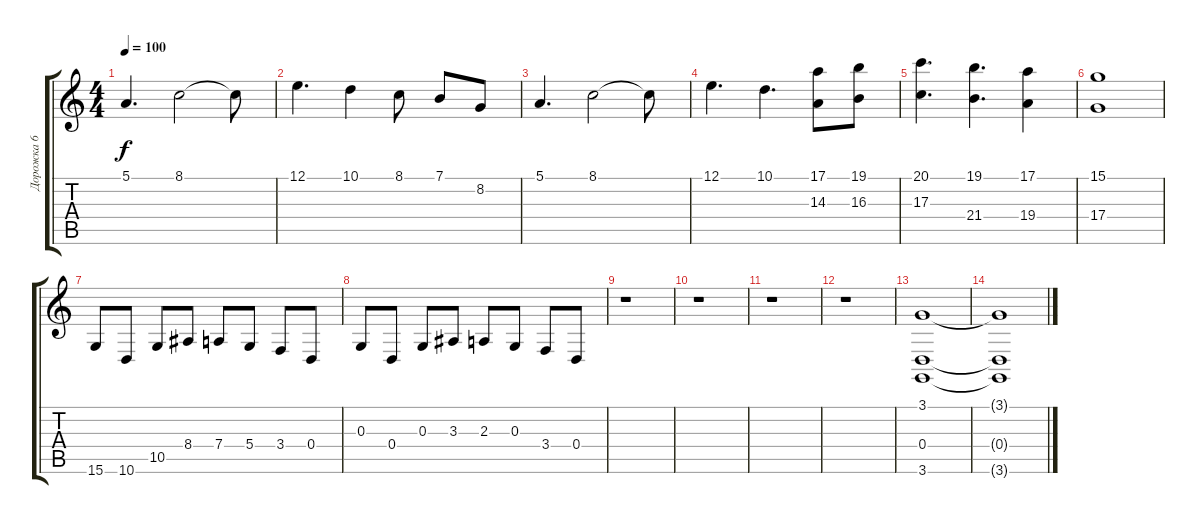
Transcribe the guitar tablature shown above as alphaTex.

\track ("Дорожка 6" "Дорожка 6") {instrument stringensemble1}
\staff {score tabs}
\tuning (E4 B3 G3 D3 A2 E2) {hide}
\ts (4 4)
\tempo 100
\clef g2
\ks c
5.1.4{d dy f} 8.1.2 8.1{t}.8 |
12.1.4{d} 10.1.4 8.1.8 7.1.8 8.2.8 |
5.1.4{d} 8.1.2 8.1{t}.8 |
12.1.4{d} 10.1.4{d} (17.1 14.3).8 (19.1 16.3).8 |
(20.1 17.3).4{d} (19.1 21.4).4{d} (17.1 19.4).4 |
(15.1 17.4).1 |
15.6.8{volume 11} 10.6.8 10.5.8 8.4.8 7.4.8 5.4.8 3.4.8 0.4.8 |
0.3.8 0.4.8 0.3.8 3.3.8 2.3.8 0.3.8 3.4.8 0.4.8 |
r.1 |
r.1 |
r.1 |
r.1 |
(3.1 0.4 3.6).1 |
(3.1{t} 0.4{t} 3.6{t}).1
